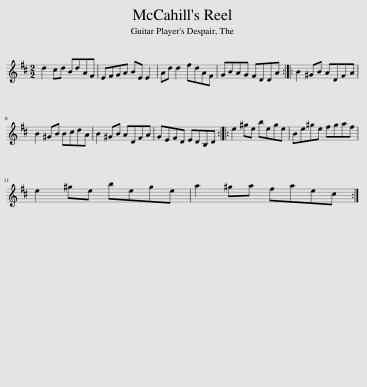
X:1
L:1/8
M:2/2
I:linebreak $
K:D
V:1 treble
V:1
 d2 cd BdAF | EFGA BE E2 | Ad d2 fdAF | GBAG FDDA :: B2 ^GB ADFA |$ %5
 B2 ^GB BcdA | B2 ^GB ADFA | GEFD EDB,D :: e2 ^ge bege | Be^ge fgaf |$ %10
 e2 ^ge bege | a2 ^ga faec :| %12
